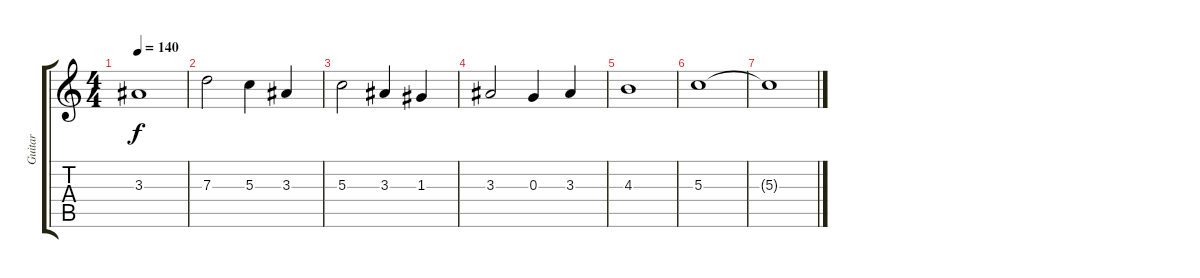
\track ("Guitar" "Guitar") {instrument distortionguitar}
\staff {score tabs}
\tuning (E4 B3 G3 D3 A2 E2) {hide}
\ts (4 4)
\tempo 140
\clef g2
\ks c
3.3.1{dy f} |
7.3.2 5.3.4 3.3.4 |
5.3.2 3.3.4 1.3.4 |
3.3.2 0.3.4 3.3.4 |
4.3.1 |
5.3.1 |
5.3{t}.1
